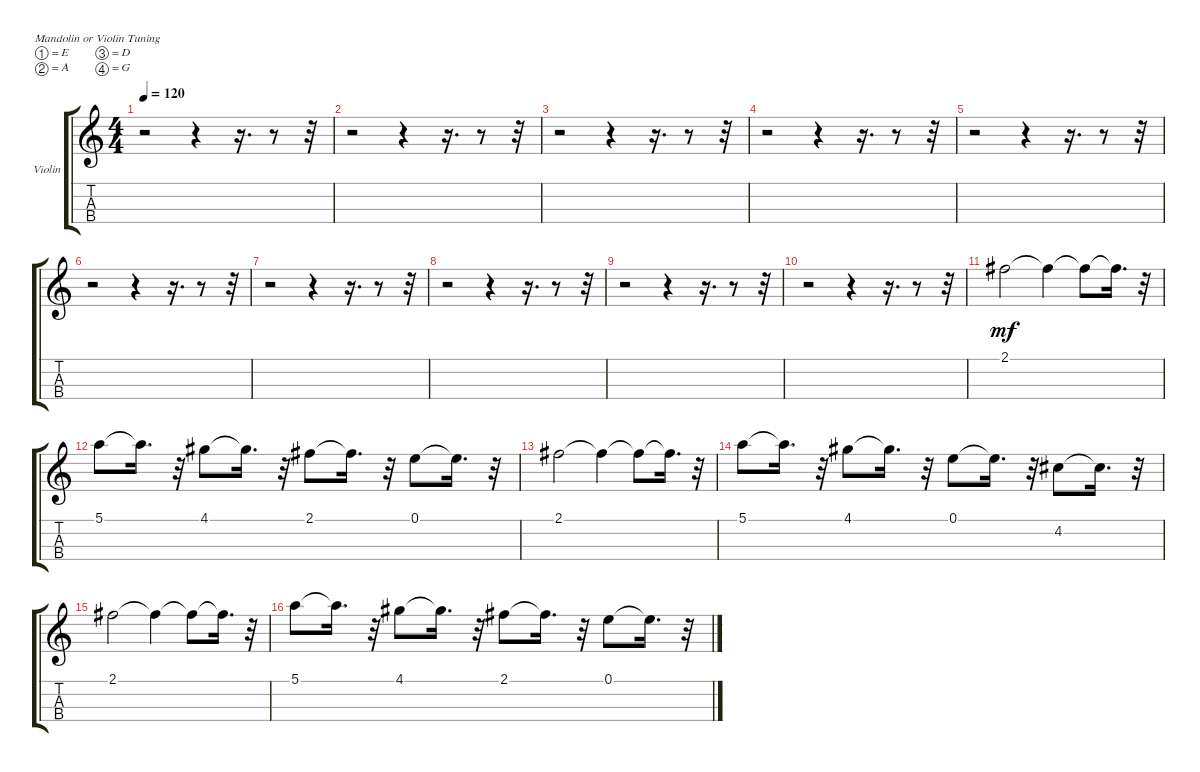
\bracketExtendMode groupsimilarinstruments
\firstSystemTrackNameOrientation horizontal
\otherSystemsTrackNameOrientation horizontal
\track ("" "Violin") {instrument violin}
\staff {score tabs}
\tuning (E5 A4 D4 G3)
\ts (4 4)
\tempo 120
\clef g2
\ks c
r.2{dy mf} r.4 r.16{d} r.8 r.32 |
r.2 r.4 r.16{d} r.8 r.32 |
r.2 r.4 r.16{d} r.8 r.32 |
r.2 r.4 r.16{d} r.8 r.32 |
r.2 r.4 r.16{d} r.8 r.32 |
r.2 r.4 r.16{d} r.8 r.32 |
r.2 r.4 r.16{d} r.8 r.32 |
r.2 r.4 r.16{d} r.8 r.32 |
r.2 r.4 r.16{d} r.8 r.32 |
r.2 r.4 r.16{d} r.8 r.32 |
2.1.2 2.1{t}.4 2.1{t}.8 2.1{t}.16{d} r.32 |
5.1.8 5.1{t}.16{d} r.32 4.1.8 4.1{t}.16{d} r.32 2.1.8 2.1{t}.16{d} r.32 0.1.8 0.1{t}.16{d} r.32 |
2.1.2 2.1{t}.4 2.1{t}.8 2.1{t}.16{d} r.32 |
5.1.8 5.1{t}.16{d} r.32 4.1.8 4.1{t}.16{d} r.32 0.1.8 0.1{t}.16{d} r.32 4.2.8 4.2{t}.16{d} r.32 |
2.1.2 2.1{t}.4 2.1{t}.8 2.1{t}.16{d} r.32 |
5.1.8 5.1{t}.16{d} r.32 4.1.8 4.1{t}.16{d} r.32 2.1.8 2.1{t}.16{d} r.32 0.1.8 0.1{t}.16{d} r.32
